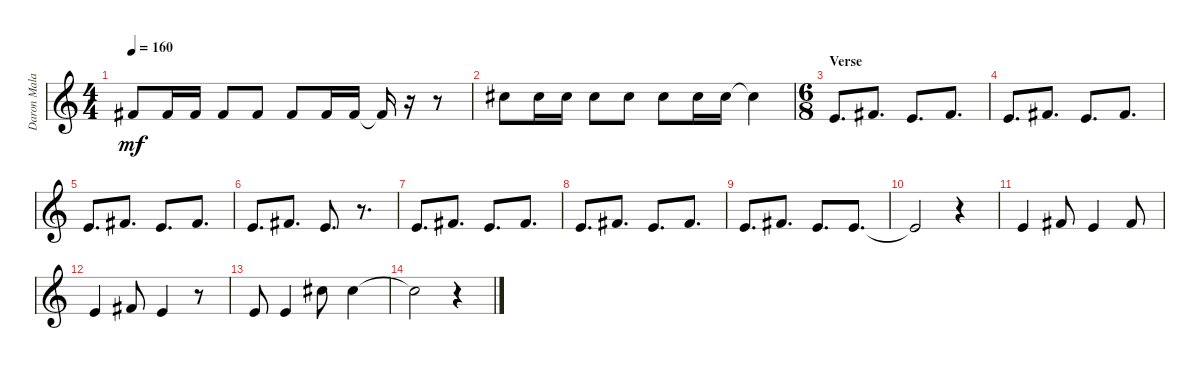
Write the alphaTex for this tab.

\track ("Daron Malakian (V)" "Daron Mala") {instrument oboe}
\staff {score}
\tuning (E4 B3 G3 D3 A2 E2 B1) {hide}
\ts (4 4)
\tempo 160
\clef g2
\ks c
2.1.8{dy mf} 2.1.16 2.1.16 2.1.8 2.1.8 2.1.8 2.1.16 2.1.16 2.1{t}.16 r.16 r.8 |
9.1.8 9.1.16 9.1.16 9.1.8 9.1.8 9.1.8 9.1.16 9.1.16 9.1{t}.4 |
\ts (6 8)
\section ("" "Verse ")
0.1.8{d} 2.1.8{d} 0.1.8{d} 2.1.8{d} |
0.1.8{d} 2.1.8{d} 0.1.8{d} 2.1.8{d} |
0.1.8{d} 2.1.8{d} 0.1.8{d} 2.1.8{d} |
0.1.8{d} 2.1.8{d} 0.1.8{d} r.8{d} |
0.1.8{d} 2.1.8{d} 0.1.8{d} 2.1.8{d} |
0.1.8{d} 2.1.8{d} 0.1.8{d} 2.1.8{d} |
0.1.8{d} 2.1.8{d} 0.1.8{d} 0.1.8{d} |
0.1{t}.2 r.4 |
0.1.4 2.1.8 0.1.4 2.1.8 |
0.1.4 2.1.8 0.1.4 r.8 |
0.1.8 0.1.4 9.1.8 9.1.4 |
9.1{t}.2 r.4
